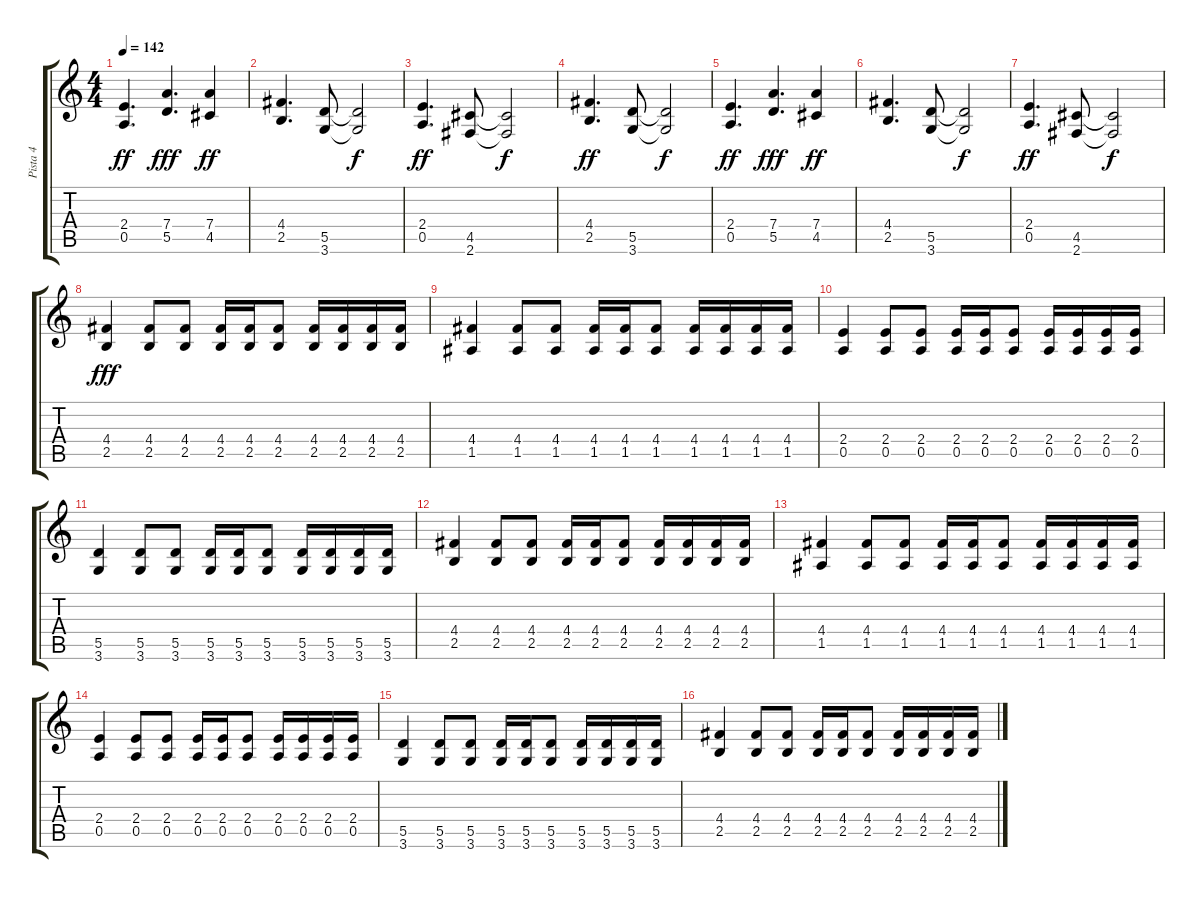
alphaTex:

\track ("Pista 4" "Pista 4") {instrument distortionguitar}
\staff {score tabs}
\tuning (E4 B3 G3 D3 A2 E2) {hide}
\ts (4 4)
\tempo 142
\clef g2
\ks c
(2.4 0.5).4{d dy ff} (7.4 5.5).4{d dy fff} (7.4 4.5).4{dy ff} |
(4.4 2.5).4{d} (5.5 3.6).8 (5.5{t} 3.6{t}).2{dy f} |
(2.4 0.5).4{d dy ff} (4.5 2.6).8 (4.5{t} 2.6{t}).2{dy f} |
(4.4 2.5).4{d dy ff} (5.5 3.6).8 (5.5{t} 3.6{t}).2{dy f} |
(2.4 0.5).4{d dy ff} (7.4 5.5).4{d dy fff} (7.4 4.5).4{dy ff} |
(4.4 2.5).4{d} (5.5 3.6).8 (5.5{t} 3.6{t}).2{dy f} |
(2.4 0.5).4{d dy ff} (4.5 2.6).8 (4.5{t} 2.6{t}).2{dy f} |
(4.4 2.5).4{dy fff} (4.4 2.5).8 (4.4 2.5).8 (4.4 2.5).16 (4.4 2.5).16 (4.4 2.5).8 (4.4 2.5).16 (4.4 2.5).16 (4.4 2.5).16 (4.4 2.5).16 |
(4.4 1.5).4 (4.4 1.5).8 (4.4 1.5).8 (4.4 1.5).16 (4.4 1.5).16 (4.4 1.5).8 (4.4 1.5).16 (4.4 1.5).16 (4.4 1.5).16 (4.4 1.5).16 |
(2.4 0.5).4 (2.4 0.5).8 (2.4 0.5).8 (2.4 0.5).16 (2.4 0.5).16 (2.4 0.5).8 (2.4 0.5).16 (2.4 0.5).16 (2.4 0.5).16 (2.4 0.5).16 |
(5.5 3.6).4 (5.5 3.6).8 (5.5 3.6).8 (5.5 3.6).16 (5.5 3.6).16 (5.5 3.6).8 (5.5 3.6).16 (5.5 3.6).16 (5.5 3.6).16 (5.5 3.6).16 |
(4.4 2.5).4 (4.4 2.5).8 (4.4 2.5).8 (4.4 2.5).16 (4.4 2.5).16 (4.4 2.5).8 (4.4 2.5).16 (4.4 2.5).16 (4.4 2.5).16 (4.4 2.5).16 |
(4.4 1.5).4 (4.4 1.5).8 (4.4 1.5).8 (4.4 1.5).16 (4.4 1.5).16 (4.4 1.5).8 (4.4 1.5).16 (4.4 1.5).16 (4.4 1.5).16 (4.4 1.5).16 |
(2.4 0.5).4 (2.4 0.5).8 (2.4 0.5).8 (2.4 0.5).16 (2.4 0.5).16 (2.4 0.5).8 (2.4 0.5).16 (2.4 0.5).16 (2.4 0.5).16 (2.4 0.5).16 |
(5.5 3.6).4 (5.5 3.6).8 (5.5 3.6).8 (5.5 3.6).16 (5.5 3.6).16 (5.5 3.6).8 (5.5 3.6).16 (5.5 3.6).16 (5.5 3.6).16 (5.5 3.6).16 |
(4.4 2.5).4 (4.4 2.5).8 (4.4 2.5).8 (4.4 2.5).16 (4.4 2.5).16 (4.4 2.5).8 (4.4 2.5).16 (4.4 2.5).16 (4.4 2.5).16 (4.4 2.5).16
